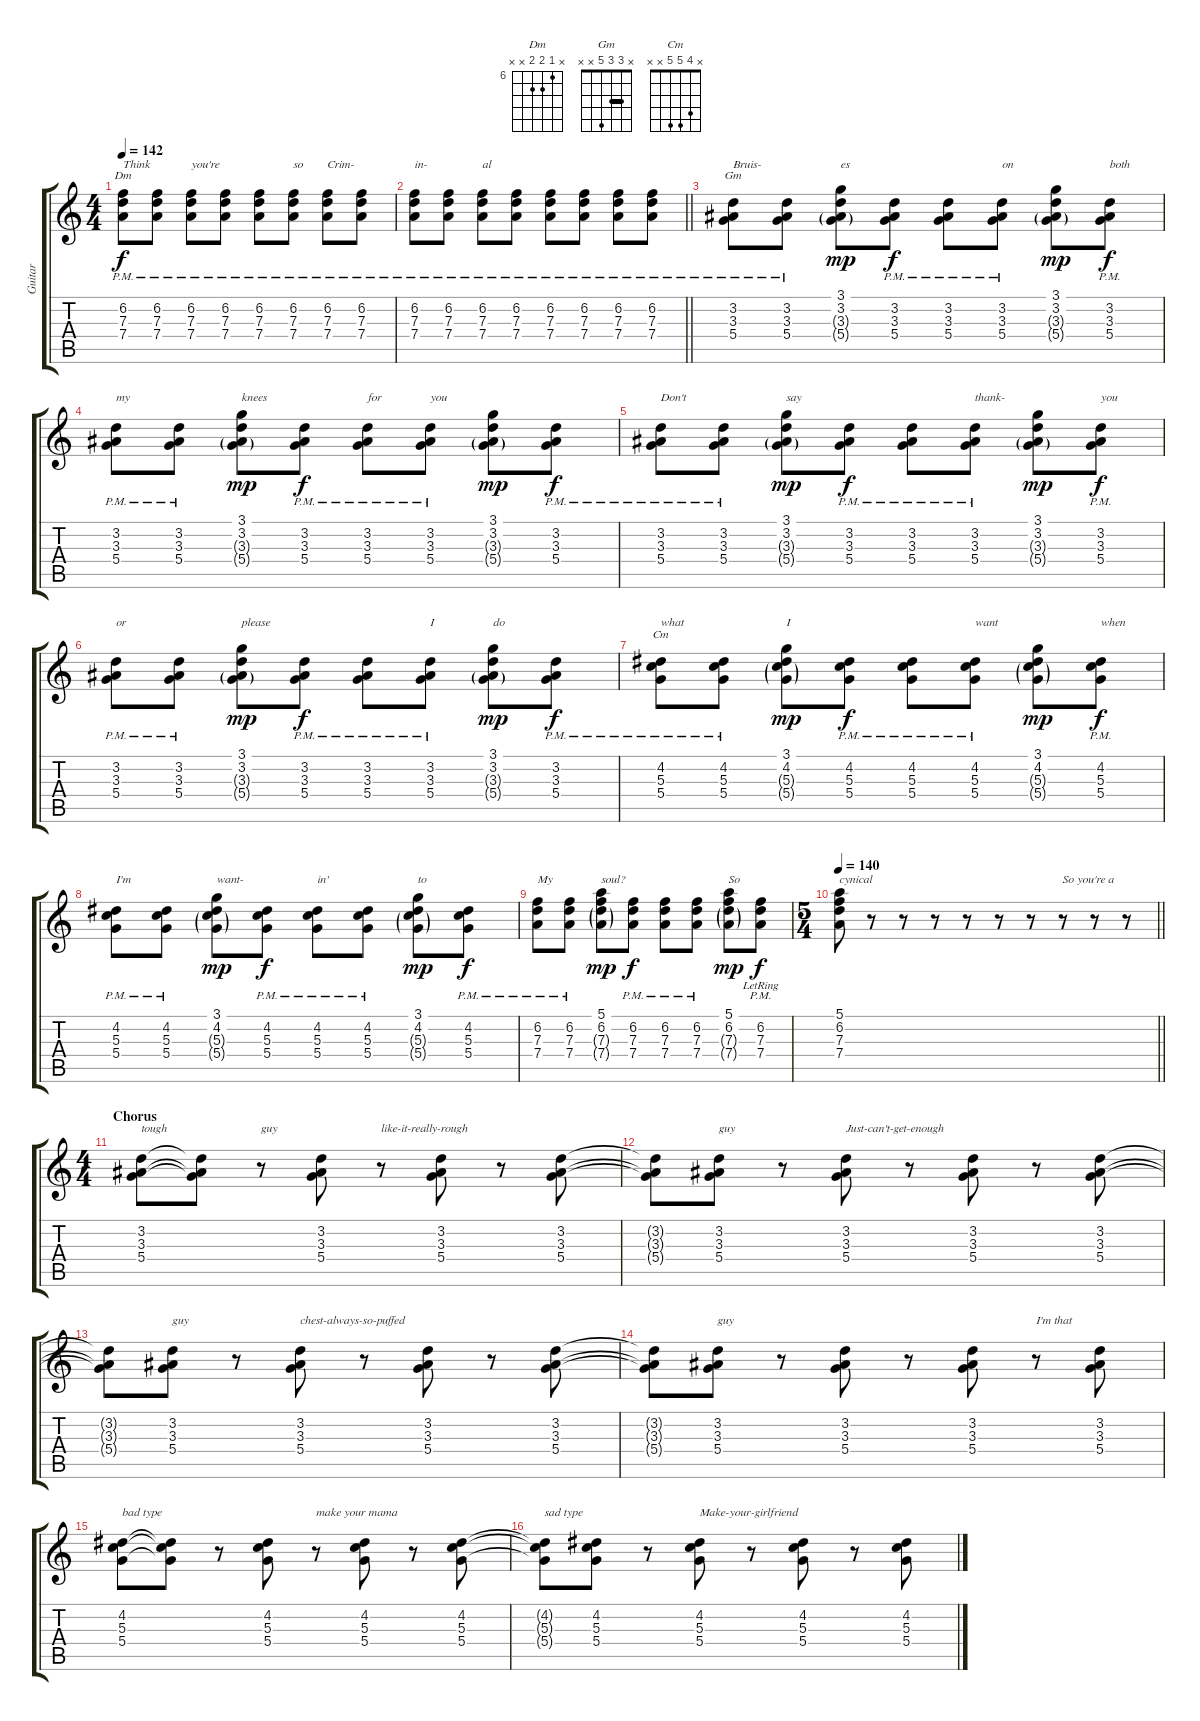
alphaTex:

\track ("Guitar" "Guitar") {instrument overdrivenguitar}
\staff {score tabs}
\tuning (E4 B3 G3 D3 A2 E2) {hide}
\chord ("Dm" x 6 7 7 x x) {firstfret 6}
\chord ("Gm" x 3 3 5 x x) {barre 3}
\chord ("Cm" x 4 5 5 x x)
\ts (4 4)
\tempo 142
\clef g2
\ks c
(6.2 7.3{pm} 7.4{pm}).8{ch "Dm" txt "Think" dy f} (6.2 7.3{pm} 7.4{pm}).8 (6.2{pm} 7.3{pm} 7.4{pm}).8{txt "you're"} (6.2{pm} 7.3{pm} 7.4{pm}).8 (6.2{pm} 7.3{pm} 7.4{pm}).8 (6.2{pm} 7.3{pm} 7.4{pm}).8{txt "so"} (6.2{pm} 7.3{pm} 7.4{pm}).8{txt "Crim-"} (6.2{pm} 7.3{pm} 7.4{pm}).8 |
\barLineRight lightlight
(6.2{pm} 7.3{pm} 7.4{pm}).8{txt "in-"} (6.2{pm} 7.3{pm} 7.4{pm}).8 (6.2{pm} 7.3{pm} 7.4{pm}).8{txt "al"} (6.2{pm} 7.3{pm} 7.4{pm}).8 (6.2{pm} 7.3{pm} 7.4{pm}).8 (6.2{pm} 7.3{pm} 7.4{pm}).8 (6.2{pm} 7.3{pm} 7.4{pm}).8 (6.2{pm} 7.3{pm} 7.4{pm}).8 |
(3.2{pm} 3.3{pm} 5.4{pm}).8{ch "Gm" txt "Bruis-"} (3.2{pm} 3.3{pm} 5.4{pm}).8 (3.1 3.2 3.3{g} 5.4{g}).8{txt "es" dy mp} (3.2{pm} 3.3{pm} 5.4{pm}).8{dy f} (3.2{pm} 3.3{pm} 5.4{pm}).8 (3.2{pm} 3.3{pm} 5.4{pm}).8{txt "on"} (3.1 3.2 3.3{g} 5.4{g}).8{dy mp} (3.2{pm} 3.3{pm} 5.4{pm}).8{txt "both" dy f} |
(3.2{pm} 3.3{pm} 5.4{pm}).8{txt "my"} (3.2{pm} 3.3{pm} 5.4{pm}).8 (3.1 3.2 3.3{g} 5.4{g}).8{txt "knees" dy mp} (3.2{pm} 3.3{pm} 5.4{pm}).8{dy f} (3.2{pm} 3.3{pm} 5.4{pm}).8{txt "for"} (3.2{pm} 3.3{pm} 5.4{pm}).8{txt "you"} (3.1 3.2 3.3{g} 5.4{g}).8{dy mp} (3.2{pm} 3.3{pm} 5.4{pm}).8{dy f} |
(3.2{pm} 3.3{pm} 5.4{pm}).8{txt "Don't"} (3.2{pm} 3.3{pm} 5.4{pm}).8 (3.1 3.2 3.3{g} 5.4{g}).8{txt "say" dy mp} (3.2{pm} 3.3{pm} 5.4{pm}).8{dy f} (3.2{pm} 3.3{pm} 5.4{pm}).8 (3.2{pm} 3.3{pm} 5.4{pm}).8{txt "thank-"} (3.1 3.2 3.3{g} 5.4{g}).8{dy mp} (3.2{pm} 3.3{pm} 5.4{pm}).8{txt "you" dy f} |
(3.2{pm} 3.3{pm} 5.4{pm}).8{txt "or"} (3.2{pm} 3.3{pm} 5.4{pm}).8 (3.1 3.2 3.3{g} 5.4{g}).8{txt "please" dy mp} (3.2{pm} 3.3{pm} 5.4{pm}).8{dy f} (3.2{pm} 3.3{pm} 5.4{pm}).8 (3.2{pm} 3.3{pm} 5.4{pm}).8{txt "I"} (3.1 3.2 3.3{g} 5.4{g}).8{txt "do" dy mp} (3.2{pm} 3.3{pm} 5.4{pm}).8{dy f} |
(4.2{pm} 5.3{pm} 5.4{pm}).8{ch "Cm" txt "what"} (4.2{pm} 5.3{pm} 5.4{pm}).8 (3.1 4.2 5.3{g} 5.4{g}).8{txt "I" dy mp} (4.2{pm} 5.3{pm} 5.4{pm}).8{dy f} (4.2{pm} 5.3{pm} 5.4{pm}).8 (4.2{pm} 5.3{pm} 5.4{pm}).8{txt "want"} (3.1 4.2 5.3{g} 5.4{g}).8{dy mp} (4.2{pm} 5.3{pm} 5.4{pm}).8{txt "when" dy f} |
(4.2{pm} 5.3{pm} 5.4{pm}).8{txt "I'm"} (4.2{pm} 5.3{pm} 5.4{pm}).8 (3.1 4.2 5.3{g} 5.4{g}).8{txt "want-" dy mp} (4.2{pm} 5.3{pm} 5.4{pm}).8{dy f} (4.2{pm} 5.3{pm} 5.4{pm}).8{txt "in'"} (4.2{pm} 5.3{pm} 5.4{pm}).8 (3.1 4.2 5.3{g} 5.4{g}).8{txt "to" dy mp} (4.2{pm} 5.3{pm} 5.4{pm}).8{dy f} |
(6.2{pm} 7.3{pm} 7.4{pm}).8{txt "My"} (6.2{pm} 7.3{pm} 7.4{pm}).8 (5.1 6.2 7.3{g} 7.4{g}).8{txt "soul?" dy mp} (6.2{pm} 7.3{pm} 7.4{pm}).8{dy f} (6.2{pm} 7.3{pm} 7.4{pm}).8 (6.2{pm} 7.3{pm} 7.4{pm}).8 (5.1 6.2 7.3{g} 7.4{g}).8{txt "So" dy mp} (6.2{pm} 7.3{pm lr} 7.4{pm}).8{dy f} |
\ts (5 4)
\tempo 140
\barLineRight lightlight
(5.1 6.2 7.3 7.4).8{txt "cynical"} r.8 r.8 r.8 r.8 r.8 r.8 r.8{txt "So you're a"} r.8 r.8 |
\ts (4 4)
\section ("" "Chorus")
(3.2 3.3 5.4).8{txt "tough"} (3.2{t} 3.3{t} 5.4{t}).8 r.8{txt "guy"} (3.2 3.3 5.4).8 r.8{txt "like-it-really-rough"} (3.2 3.3 5.4).8 r.8 (3.2 3.3 5.4).8 |
(3.2{t} 3.3{t} 5.4{t}).8 (3.2 3.3 5.4).8{txt "guy"} r.8 (3.2 3.3 5.4).8{txt "Just-can't-get-enough"} r.8 (3.2 3.3 5.4).8 r.8 (3.2 3.3 5.4).8 |
(3.2{t} 3.3{t} 5.4{t}).8 (3.2 3.3 5.4).8{txt "guy"} r.8 (3.2 3.3 5.4).8{txt "chest-always-so-puffed"} r.8 (3.2 3.3 5.4).8 r.8 (3.2 3.3 5.4).8 |
(3.2{t} 3.3{t} 5.4{t}).8 (3.2 3.3 5.4).8{txt "guy"} r.8 (3.2 3.3 5.4).8 r.8 (3.2 3.3 5.4).8 r.8{txt "I'm that"} (3.2 3.3 5.4).8 |
(4.2 5.3 5.4).8{txt "bad type"} (4.2{t} 5.3{t} 5.4{t}).8 r.8 (4.2 5.3 5.4).8 r.8{txt "make your mama"} (4.2 5.3 5.4).8 r.8 (4.2 5.3 5.4).8 |
(4.2{t} 5.3{t} 5.4{t}).8{txt "sad type"} (4.2 5.3 5.4).8 r.8 (4.2 5.3 5.4).8{txt "Make-your-girlfriend"} r.8 (4.2 5.3 5.4).8 r.8 (4.2 5.3 5.4).8
